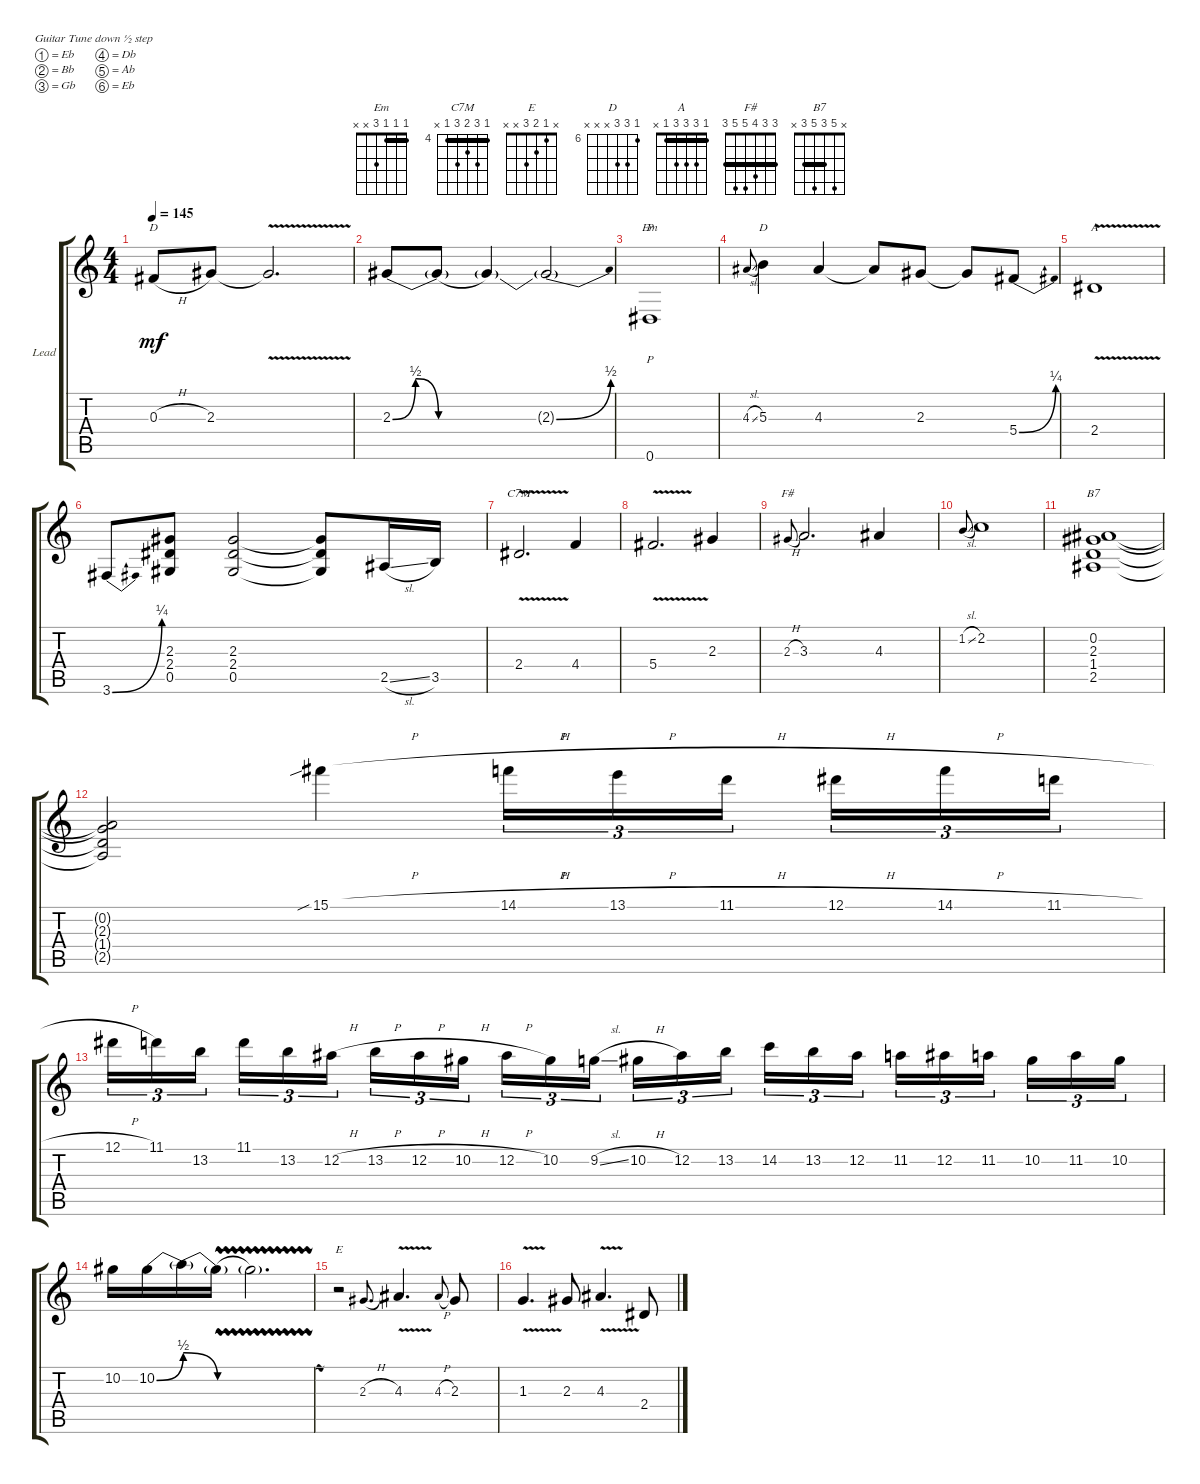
\defaultSystemsLayout 4
\bracketExtendMode groupsimilarinstruments
\firstSystemTrackNameOrientation horizontal
\otherSystemsTrackNameOrientation horizontal
\track ("Lead" "Lead") {multiBarRest instrument overdrivenguitar}
\staff {score tabs}
\tuning (Eb4 Bb3 Gb3 Db3 Ab2 Eb2)
\chord ("Em" 1 1 1 3 x x) {barre (1 1)}
\chord ("C7M" 4 6 5 6 4 x) {firstfret 4 barre 4}
\chord ("E" x 1 2 3 x x)
\chord ("D" 6 8 8 x x x) {firstfret 6}
\chord ("A" 1 3 3 3 1 x) {barre 1}
\chord ("F#" 3 3 4 5 5 3) {barre (3 3)}
\chord ("B7" x 5 3 5 3 x) {barre 3}
\ts (4 4)
\tempo 145
\clef g2
\ks c
0.3{h}.8{ch "D" dy mf} 2.3.8 2.3{v t}.2{d} |
2.3{be (bendrelease 0 0 10.799999999999999 2 20.4 2 30 0)}.8 2.3{be (hold 0 0 60 0) t}.8 2.3{t}.4 2.3{be (bend 0 0 43.199999999999996 2) t}.2 |
0.6.1{p ch "Em"} |
4.3{sl}.8{gr onbeat} 5.3.4{ch "D"} 4.3.4 4.3{t}.8 2.3.8 2.3{t}.8 5.4{be (bend 23.4 0 39.6 1)}.8 |
2.4{v}.1{ch "A"} |
3.6{be (bend 30.599999999999998 0 48 1)}.8 (0.5 2.4 2.3).8 (2.3 2.4 0.5).2 (2.4{t} 2.3{t} 0.5{t}).8 2.5{sl}.16 3.5.16 |
2.4{v}.2{d ch "C7M"} 4.4.4 |
5.4{v}.2{d} 2.3.4 |
2.3{h}.8{ch "F#" gr onbeat} 3.3.2{d} 4.3.4 |
1.2{sl}.8{gr onbeat} 2.2.1 |
(2.5 1.4 2.3 0.2).1{ch "B7"} |
(0.2{t} 2.3{t} 1.4{t} 2.5{t}).2 15.1{sib h}.4 14.1{h}.16{tu (3 2)} 13.1{h}.16{tu (3 2)} 11.1{h}.16{tu (3 2)} 12.1{h}.16{tu (3 2)} 14.1{h}.16{tu (3 2)} 11.1{h}.16{tu (3 2)} |
12.1{h}.16{tu (3 2)} 11.1.16{tu (3 2)} 13.2.16{tu (3 2)} 11.1.16{tu (3 2)} 13.2.16{tu (3 2)} 12.2{h}.16{tu (3 2)} 13.2{h}.16{tu (3 2)} 12.2{h}.16{tu (3 2)} 10.2{h}.16{tu (3 2)} 12.2{h}.16{tu (3 2)} 10.2.16{tu (3 2)} 9.2{sl}.16{tu (3 2)} 10.2{h}.16{tu (3 2)} 12.2.16{tu (3 2)} 13.2.16{tu (3 2)} 14.2.16{tu (3 2)} 13.2.16{tu (3 2)} 12.2.16{tu (3 2)} 11.2.16{tu (3 2)} 12.2.16{tu (3 2)} 11.2.16{tu (3 2)} 10.2.16{tu (3 2)} 11.2.16{tu (3 2)} 10.2.16{tu (3 2)} |
10.2.16 10.2{be (bend 0 0 21.599999999999998 2)}.16 10.2{be (release 0 2 15 0) t}.16 10.2{be (hold 0 0 60 0) vw t}.16 10.2{vw t}.2{d} |
r.2{ch "E"} 2.3{h}.8{d gr onbeat} 4.3{v}.4{d} 4.3{h}.8{gr onbeat} 2.3.8 |
1.3{v}.4{d} 2.3.8 4.3{v}.4{d} 2.4.8
